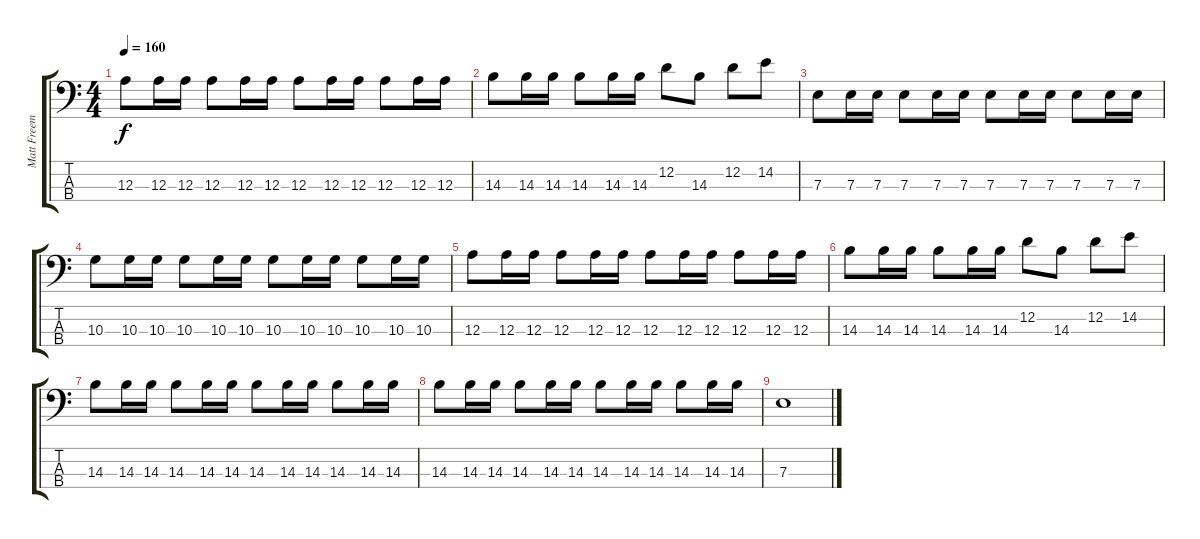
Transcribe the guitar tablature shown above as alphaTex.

\track ("Matt Freeman" "Matt Freem") {instrument electricbasspick}
\staff {score tabs}
\tuning (G2 D2 A1 E1) {hide}
\ts (4 4)
\tempo 160
\clef f4
\ks c
12.3.8{dy f} 12.3.16 12.3.16 12.3.8 12.3.16 12.3.16 12.3.8 12.3.16 12.3.16 12.3.8 12.3.16 12.3.16 |
14.3.8 14.3.16 14.3.16 14.3.8 14.3.16 14.3.16 12.2.8 14.3.8 12.2.8 14.2.8 |
7.3.8 7.3.16 7.3.16 7.3.8 7.3.16 7.3.16 7.3.8 7.3.16 7.3.16 7.3.8 7.3.16 7.3.16 |
10.3.8 10.3.16 10.3.16 10.3.8 10.3.16 10.3.16 10.3.8 10.3.16 10.3.16 10.3.8 10.3.16 10.3.16 |
12.3.8 12.3.16 12.3.16 12.3.8 12.3.16 12.3.16 12.3.8 12.3.16 12.3.16 12.3.8 12.3.16 12.3.16 |
14.3.8 14.3.16 14.3.16 14.3.8 14.3.16 14.3.16 12.2.8 14.3.8 12.2.8 14.2.8 |
14.3.8 14.3.16 14.3.16 14.3.8 14.3.16 14.3.16 14.3.8 14.3.16 14.3.16 14.3.8 14.3.16 14.3.16 |
14.3.8 14.3.16 14.3.16 14.3.8 14.3.16 14.3.16 14.3.8 14.3.16 14.3.16 14.3.8 14.3.16 14.3.16 |
7.3.1
